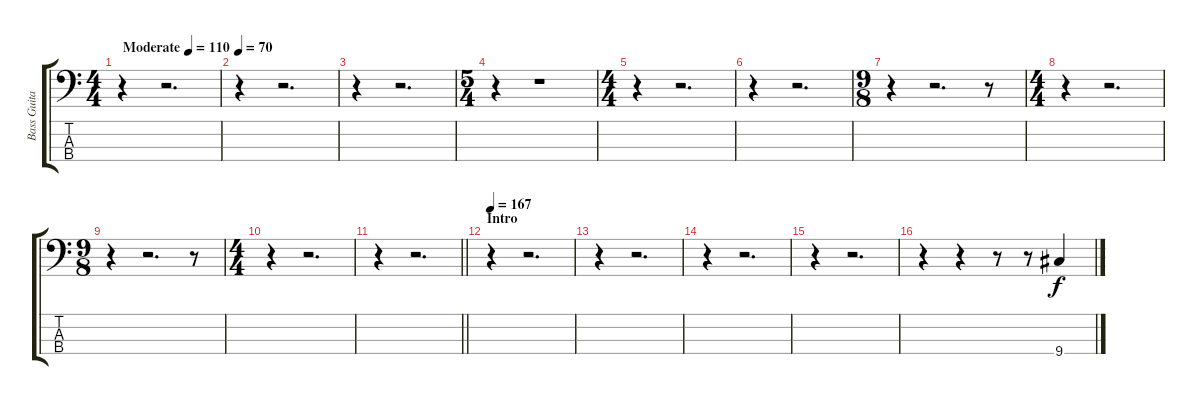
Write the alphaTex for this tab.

\track ("Bass Guitar" "Bass Guita") {instrument electricbassfinger}
\staff {score tabs}
\tuning (G2 D2 A1 E1) {hide}
\ts (4 4)
\tempo (110 "Moderate")
\clef f4
\ks c
r.4{dy f instrument electricbassfinger} r.2{d} |
\tempo 70
r.4 r.2{d} |
r.4 r.2{d} |
\ts (5 4)
r.4 r.1 |
\ts (4 4)
r.4 r.2{d} |
r.4 r.2{d} |
\ts (9 8)
r.4 r.2{d} r.8 |
\ts (4 4)
r.4 r.2{d} |
\ts (9 8)
r.4 r.2{d} r.8 |
\ts (4 4)
r.4 r.2{d} |
\barLineRight lightlight
r.4 r.2{d} |
\section ("" "Intro")
\tempo 167
r.4 r.2{d} |
r.4 r.2{d} |
r.4 r.2{d} |
r.4 r.2{d} |
r.4 r.4 r.8 r.8 9.4{sl}.4
